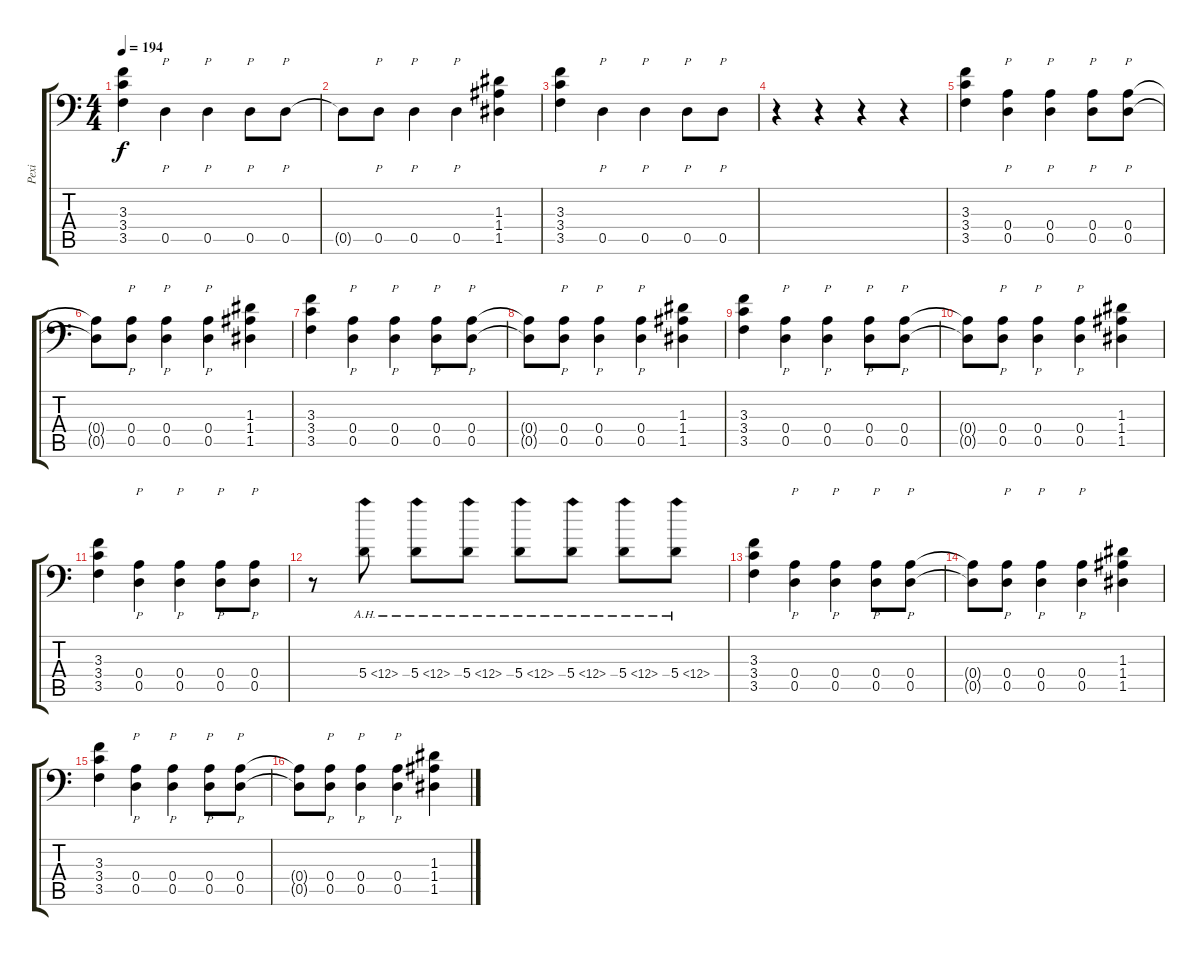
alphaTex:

\track ("Pexi" "Pexi") {instrument distortionguitar}
\staff {score tabs}
\tuning (B3 G3 D3 A2 D2 A1) {hide}
\ts (4 4)
\tempo 194
\clef f4
\ks c
(3.3 3.4 3.5).4{dy f} 0.5.4{p} 0.5.4{p} 0.5.8{p} 0.5.8{p} |
0.5{t}.8 0.5.8{p} 0.5.4{p} 0.5.4{p} (1.3 1.4 1.5).4 |
(3.3 3.4 3.5).4 0.5.4{p} 0.5.4{p} 0.5.8{p} 0.5.8{p} |
r.4 r.4 r.4 r.4 |
(3.3 3.4 3.5).4 (0.4 0.5).4{p} (0.4 0.5).4{p} (0.4 0.5).8{p} (0.4 0.5).8{p} |
(0.4{t} 0.5{t}).8 (0.4 0.5).8{p} (0.4 0.5).4{p} (0.4 0.5).4{p} (1.3 1.4 1.5).4 |
(3.3 3.4 3.5).4 (0.4 0.5).4{p} (0.4 0.5).4{p} (0.4 0.5).8{p} (0.4 0.5).8{p} |
(0.4{t} 0.5{t}).8 (0.4 0.5).8{p} (0.4 0.5).4{p} (0.4 0.5).4{p} (1.3 1.4 1.5).4 |
(3.3 3.4 3.5).4 (0.4 0.5).4{p} (0.4 0.5).4{p} (0.4 0.5).8{p} (0.4 0.5).8{p} |
(0.4{t} 0.5{t}).8 (0.4 0.5).8{p} (0.4 0.5).4{p} (0.4 0.5).4{p} (1.3 1.4 1.5).4 |
(3.3 3.4 3.5).4 (0.4 0.5).4{p} (0.4 0.5).4{p} (0.4 0.5).8{p} (0.4 0.5).8{p} |
r.8 5.4{ah 7}.8 5.4{ah 7}.8 5.4{ah 7}.8 5.4{ah 7}.8 5.4{ah 7}.8 5.4{ah 7}.8 5.4{ah 7}.8 |
(3.3 3.4 3.5).4 (0.4 0.5).4{p} (0.4 0.5).4{p} (0.4 0.5).8{p} (0.4 0.5).8{p} |
(0.4{t} 0.5{t}).8 (0.4 0.5).8{p} (0.4 0.5).4{p} (0.4 0.5).4{p} (1.3 1.4 1.5).4 |
(3.3 3.4 3.5).4 (0.4 0.5).4{p} (0.4 0.5).4{p} (0.4 0.5).8{p} (0.4 0.5).8{p} |
(0.4{t} 0.5{t}).8 (0.4 0.5).8{p} (0.4 0.5).4{p} (0.4 0.5).4{p} (1.3 1.4 1.5).4
